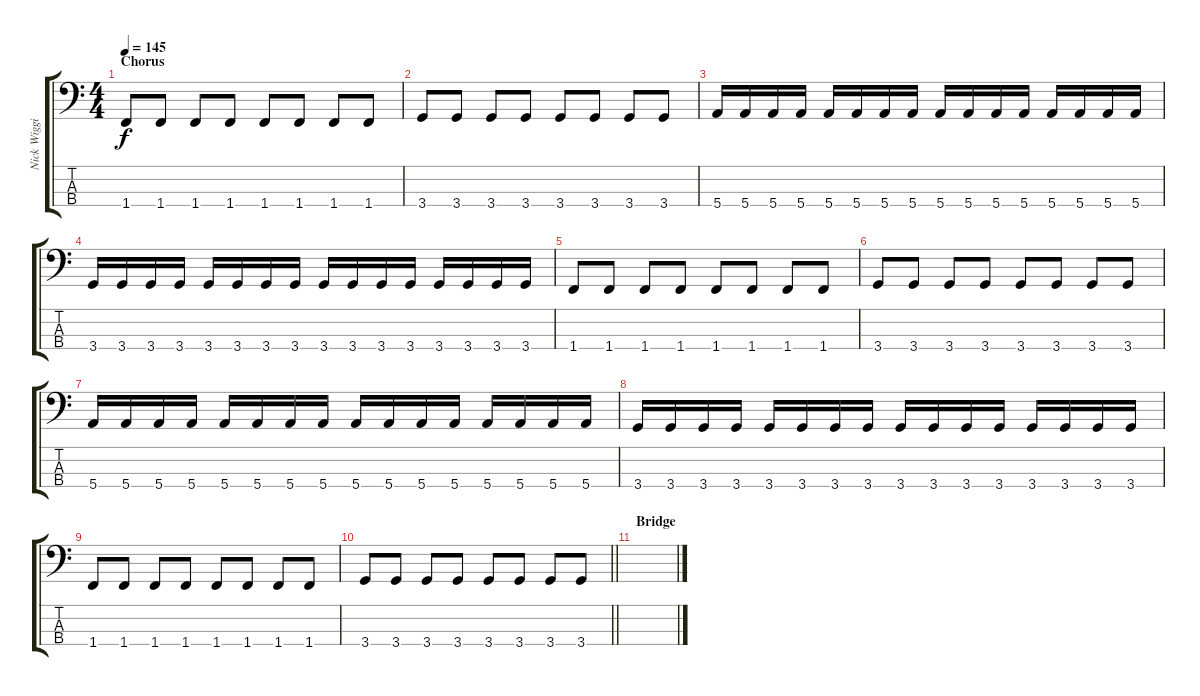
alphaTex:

\track ("Nick Wiggins (Bass)" "Nick Wiggi") {instrument electricbassfinger}
\staff {score tabs}
\tuning (G2 D2 A1 E1) {hide}
\ts (4 4)
\section ("" "Chorus")
\tempo 145
\clef f4
\ks c
1.4.8{dy f} 1.4.8 1.4.8 1.4.8 1.4.8 1.4.8 1.4.8 1.4.8 |
3.4.8 3.4.8 3.4.8 3.4.8 3.4.8 3.4.8 3.4.8 3.4.8 |
5.4.16 5.4.16 5.4.16 5.4.16 5.4.16 5.4.16 5.4.16 5.4.16 5.4.16 5.4.16 5.4.16 5.4.16 5.4.16 5.4.16 5.4.16 5.4.16 |
3.4.16 3.4.16 3.4.16 3.4.16 3.4.16 3.4.16 3.4.16 3.4.16 3.4.16 3.4.16 3.4.16 3.4.16 3.4.16 3.4.16 3.4.16 3.4.16 |
1.4.8 1.4.8 1.4.8 1.4.8 1.4.8 1.4.8 1.4.8 1.4.8 |
3.4.8 3.4.8 3.4.8 3.4.8 3.4.8 3.4.8 3.4.8 3.4.8 |
5.4.16 5.4.16 5.4.16 5.4.16 5.4.16 5.4.16 5.4.16 5.4.16 5.4.16 5.4.16 5.4.16 5.4.16 5.4.16 5.4.16 5.4.16 5.4.16 |
3.4.16 3.4.16 3.4.16 3.4.16 3.4.16 3.4.16 3.4.16 3.4.16 3.4.16 3.4.16 3.4.16 3.4.16 3.4.16 3.4.16 3.4.16 3.4.16 |
1.4.8 1.4.8 1.4.8 1.4.8 1.4.8 1.4.8 1.4.8 1.4.8 |
\barLineRight lightlight
3.4.8 3.4.8 3.4.8 3.4.8 3.4.8 3.4.8 3.4.8 3.4.8 |
\section ("" "Bridge")
